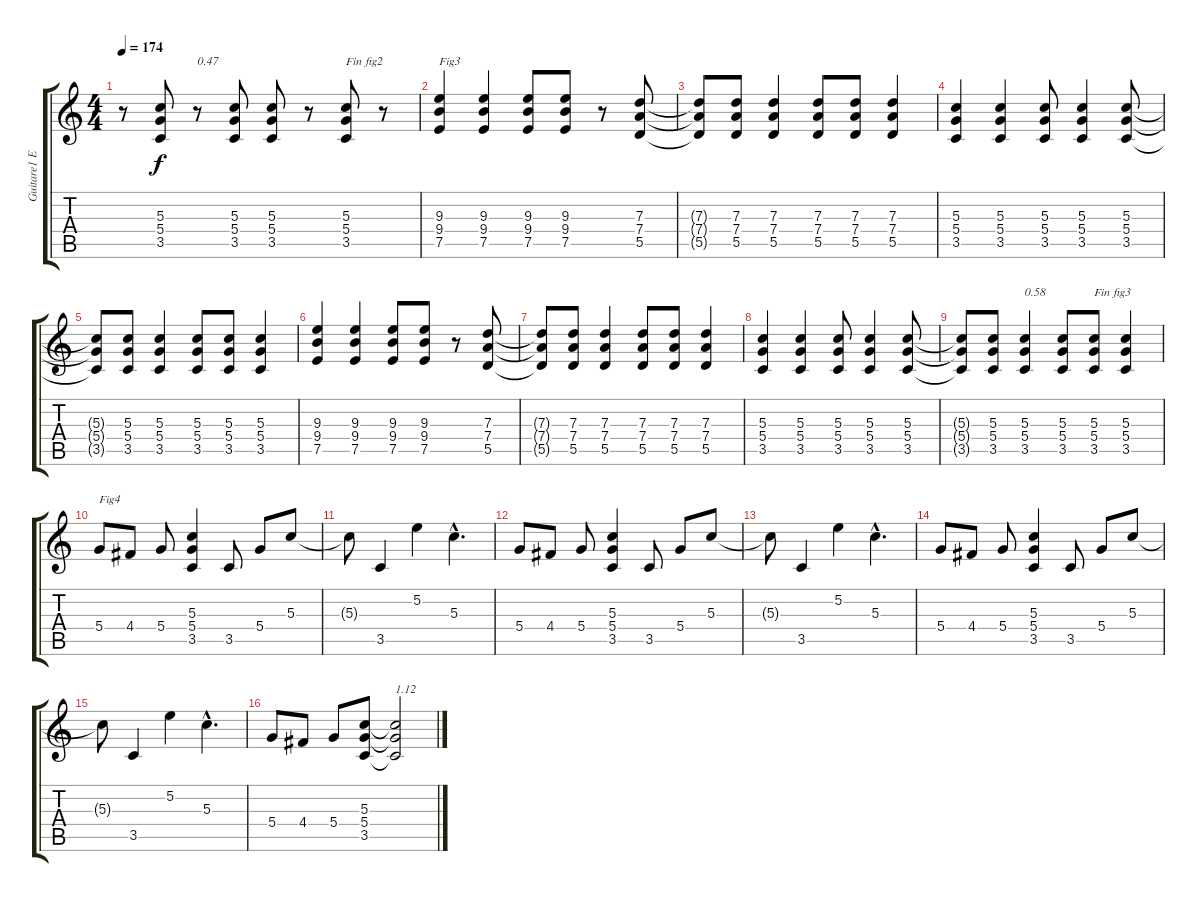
\track ("Guitare1 E" "Guitare1 E") {instrument overdrivenguitar}
\staff {score tabs}
\tuning (E4 B3 G3 D3 A2 E2) {hide}
\ts (4 4)
\tempo 174
\clef g2
\ks c
r.8{dy f} (5.3 5.4 3.5).8 r.8{txt "0.47"} (5.3 5.4 3.5).8 (5.3 5.4 3.5).8 r.8 (5.3 5.4 3.5).8{txt "Fin fig2"} r.8 |
(9.3 9.4 7.5).4{txt "Fig3"} (9.3 9.4 7.5).4 (9.3 9.4 7.5).8 (9.3 9.4 7.5).8 r.8 (7.3 7.4 5.5).8 |
(7.3{t} 7.4{t} 5.5{t}).8 (7.3 7.4 5.5).8 (7.3 7.4 5.5).4 (7.3 7.4 5.5).8 (7.3 7.4 5.5).8 (7.3 7.4 5.5).4 |
(5.3 5.4 3.5).4 (5.3 5.4 3.5).4 (5.3 5.4 3.5).8 (5.3 5.4 3.5).4 (5.3 5.4 3.5).8 |
(5.3{t} 5.4{t} 3.5{t}).8 (5.3 5.4 3.5).8 (5.3 5.4 3.5).4 (5.3 5.4 3.5).8 (5.3 5.4 3.5).8 (5.3 5.4 3.5).4 |
(9.3 9.4 7.5).4 (9.3 9.4 7.5).4 (9.3 9.4 7.5).8 (9.3 9.4 7.5).8 r.8 (7.3 7.4 5.5).8 |
(7.3{t} 7.4{t} 5.5{t}).8 (7.3 7.4 5.5).8 (7.3 7.4 5.5).4 (7.3 7.4 5.5).8 (7.3 7.4 5.5).8 (7.3 7.4 5.5).4 |
(5.3 5.4 3.5).4 (5.3 5.4 3.5).4 (5.3 5.4 3.5).8 (5.3 5.4 3.5).4 (5.3 5.4 3.5).8 |
(5.3{t} 5.4{t} 3.5{t}).8 (5.3 5.4 3.5).8 (5.3 5.4 3.5).4{txt "0.58"} (5.3 5.4 3.5).8 (5.3 5.4 3.5).8{txt "Fin fig3"} (5.3 5.4 3.5).4 |
5.4.8{txt "Fig4"} 4.4.8 5.4.8 (5.3 5.4 3.5).4 3.5.8 5.4.8 5.3.8 |
5.3{t}.8 3.5.4 5.2.4 5.3{hac}.4{d} |
5.4.8 4.4.8 5.4.8 (5.3 5.4 3.5).4 3.5.8 5.4.8 5.3.8 |
5.3{t}.8 3.5.4 5.2.4 5.3{hac}.4{d} |
5.4.8 4.4.8 5.4.8 (5.3 5.4 3.5).4 3.5.8 5.4.8 5.3.8 |
5.3{t}.8 3.5.4 5.2.4 5.3{hac}.4{d} |
5.4.8 4.4.8 5.4.8 (5.3 5.4 3.5).8 (5.3{t} 5.4{t} 3.5{t}).2{txt "1.12"}
